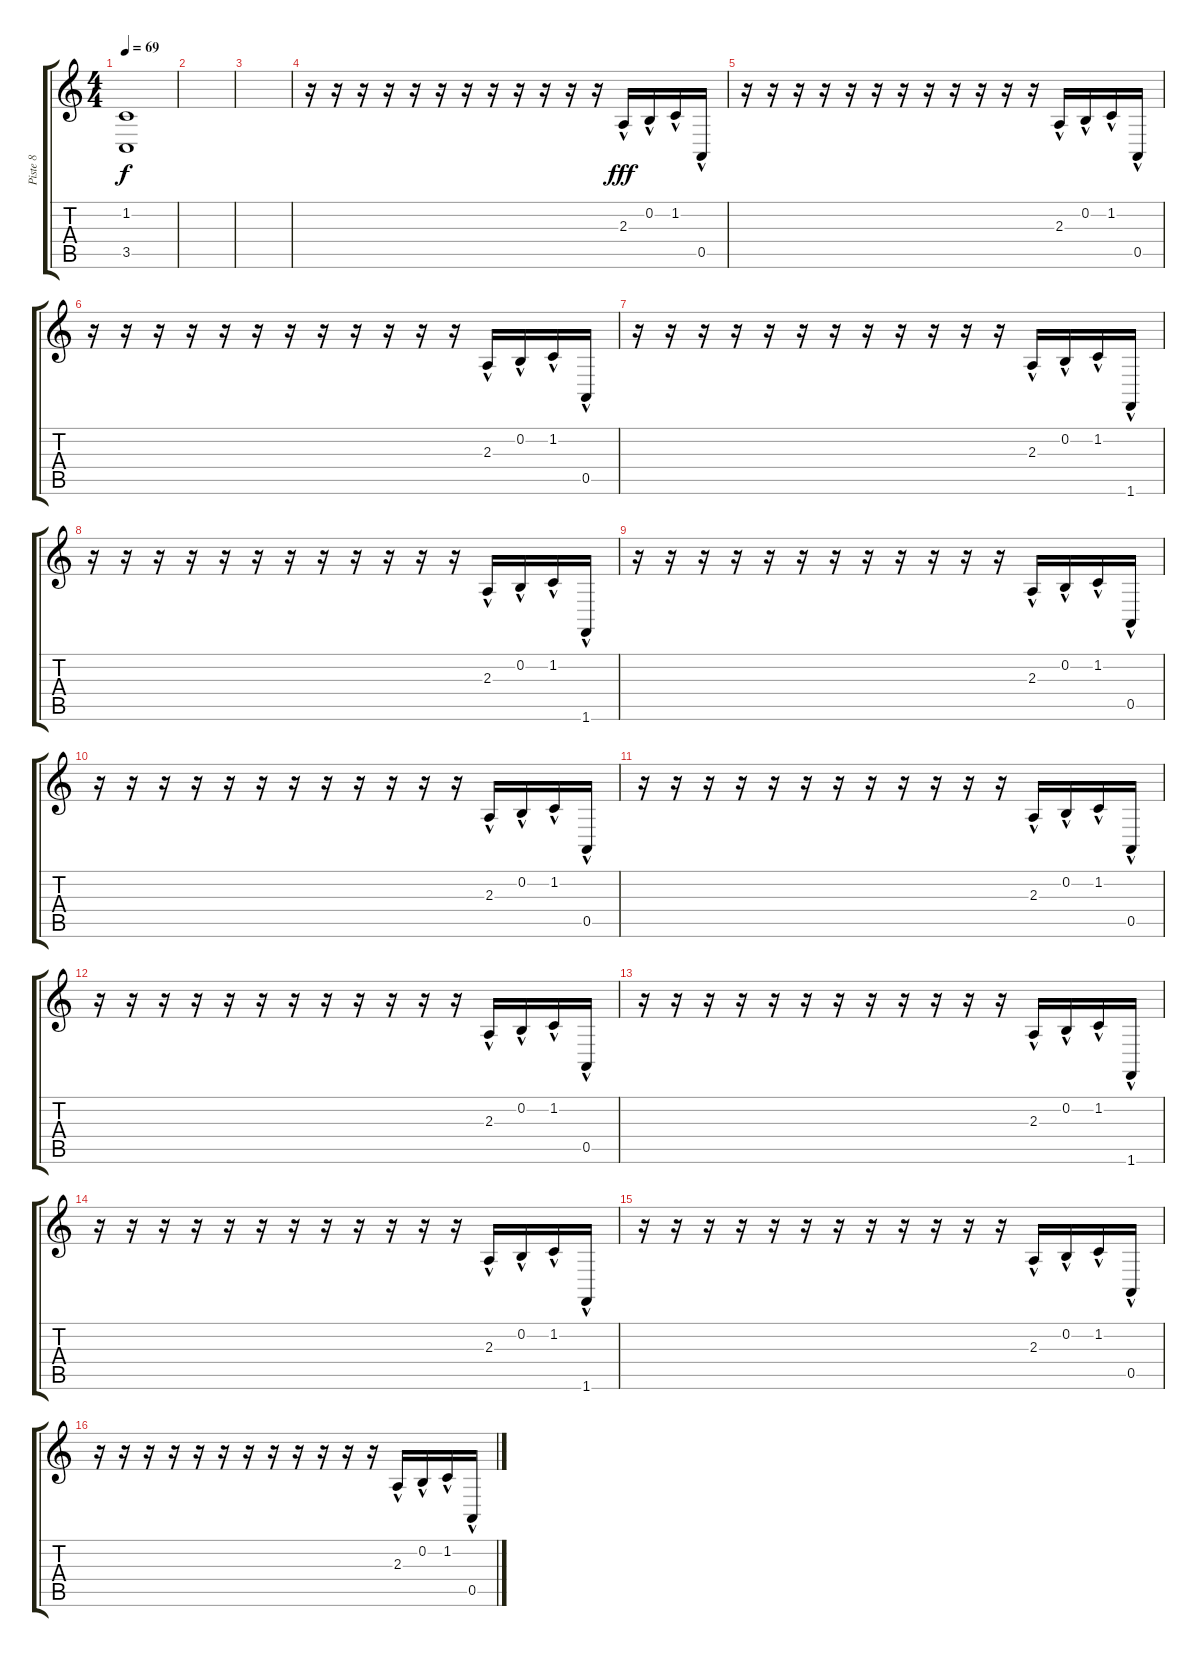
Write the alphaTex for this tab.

\track ("Piste 8" "Piste 8") {instrument synthstrings2}
\staff {score tabs}
\tuning (E4 B3 G3 D3 A2 E2) {hide}
\ts (4 4)
\tempo 69
\clef g2
\ks c
(1.2 3.5).1{dy f} |
|
|
r.16{volume 16 instrument synthstrings2} r.16 r.16 r.16 r.16 r.16 r.16 r.16 r.16 r.16 r.16 r.16 2.3{hac}.16{dy fff} 0.2{hac}.16 1.2{hac}.16 0.5{hac}.16 |
r.16 r.16 r.16 r.16 r.16 r.16 r.16 r.16 r.16 r.16 r.16 r.16 2.3{hac}.16 0.2{hac}.16 1.2{hac}.16 0.5{hac}.16 |
r.16 r.16 r.16 r.16 r.16 r.16 r.16 r.16 r.16 r.16 r.16 r.16 2.3{hac}.16 0.2{hac}.16 1.2{hac}.16 0.5{hac}.16 |
r.16 r.16 r.16 r.16 r.16 r.16 r.16 r.16 r.16 r.16 r.16 r.16 2.3{hac}.16 0.2{hac}.16 1.2{hac}.16 1.6{hac}.16 |
r.16 r.16 r.16 r.16 r.16 r.16 r.16 r.16 r.16 r.16 r.16 r.16 2.3{hac}.16 0.2{hac}.16 1.2{hac}.16 1.6{hac}.16 |
r.16 r.16 r.16 r.16 r.16 r.16 r.16 r.16 r.16 r.16 r.16 r.16 2.3{hac}.16 0.2{hac}.16 1.2{hac}.16 0.5{hac}.16 |
r.16{volume 16 instrument synthstrings2} r.16 r.16 r.16 r.16 r.16 r.16 r.16 r.16 r.16 r.16 r.16 2.3{hac}.16 0.2{hac}.16 1.2{hac}.16 0.5{hac}.16 |
r.16 r.16 r.16 r.16 r.16 r.16 r.16 r.16 r.16 r.16 r.16 r.16 2.3{hac}.16 0.2{hac}.16 1.2{hac}.16 0.5{hac}.16 |
r.16 r.16 r.16 r.16 r.16 r.16 r.16 r.16 r.16 r.16 r.16 r.16 2.3{hac}.16 0.2{hac}.16 1.2{hac}.16 0.5{hac}.16 |
r.16 r.16 r.16 r.16 r.16 r.16 r.16 r.16 r.16 r.16 r.16 r.16 2.3{hac}.16 0.2{hac}.16 1.2{hac}.16 1.6{hac}.16 |
r.16 r.16 r.16 r.16 r.16 r.16 r.16 r.16 r.16 r.16 r.16 r.16 2.3{hac}.16 0.2{hac}.16 1.2{hac}.16 1.6{hac}.16 |
r.16 r.16 r.16 r.16 r.16 r.16 r.16 r.16 r.16 r.16 r.16 r.16 2.3{hac}.16 0.2{hac}.16 1.2{hac}.16 0.5{hac}.16 |
r.16{volume 16 instrument synthstrings2} r.16 r.16 r.16 r.16 r.16 r.16 r.16 r.16 r.16 r.16 r.16 2.3{hac}.16 0.2{hac}.16 1.2{hac}.16 0.5{hac}.16
